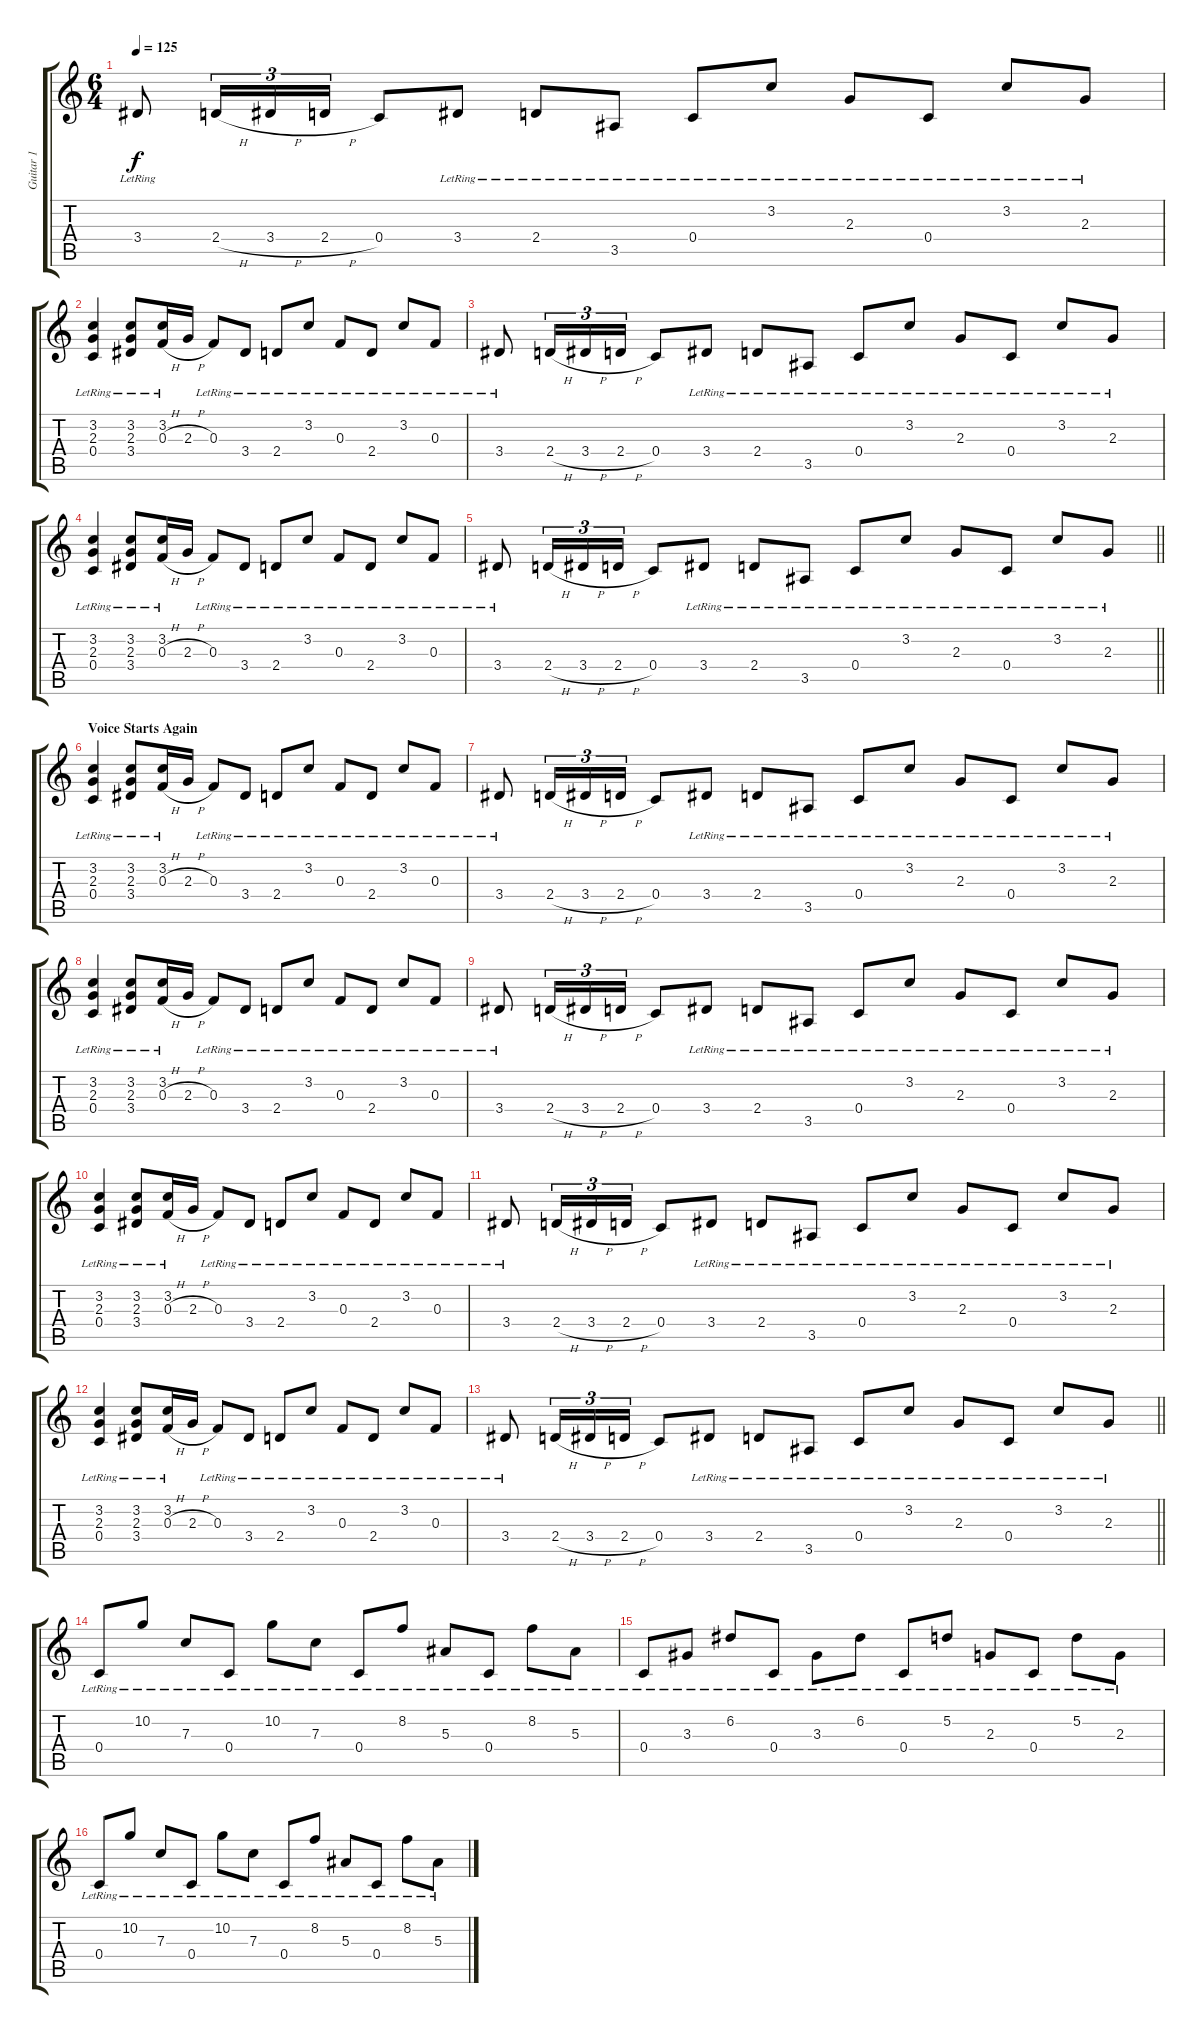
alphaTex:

\track ("Guitar 1" "Guitar 1") {instrument acousticguitarsteel}
\staff {score tabs}
\tuning (D4 A3 F3 C3 G2 D2) {hide}
\ts (6 4)
\tempo 125
\clef g2
\ks c
3.4{lr}.8{dy f} 2.4{h}.16{tu (3 2)} 3.4{h}.16{tu (3 2)} 2.4{h}.16{tu (3 2)} 0.4.8 3.4{lr}.8 2.4{lr}.8 3.5{lr}.8 0.4{lr}.8 3.2{lr}.8 2.3{lr}.8 0.4{lr}.8 3.2{lr}.8 2.3{lr}.8 |
(3.2{lr} 2.3{lr} 0.4{lr}).4 (3.2{lr} 2.3{lr} 3.4{lr}).8 (3.2{lr} 0.3{h}).16 2.3{h}.16 0.3{lr}.8 3.4{lr}.8 2.4{lr}.8 3.2{lr}.8 0.3{lr}.8 2.4{lr}.8 3.2{lr}.8 0.3{lr}.8 |
3.4{lr}.8 2.4{h}.16{tu (3 2)} 3.4{h}.16{tu (3 2)} 2.4{h}.16{tu (3 2)} 0.4.8 3.4{lr}.8 2.4{lr}.8 3.5{lr}.8 0.4{lr}.8 3.2{lr}.8 2.3{lr}.8 0.4{lr}.8 3.2{lr}.8 2.3{lr}.8 |
(3.2{lr} 2.3{lr} 0.4{lr}).4 (3.2{lr} 2.3{lr} 3.4{lr}).8 (3.2{lr} 0.3{h}).16 2.3{h}.16 0.3{lr}.8 3.4{lr}.8 2.4{lr}.8 3.2{lr}.8 0.3{lr}.8 2.4{lr}.8 3.2{lr}.8 0.3{lr}.8 |
\barLineRight lightlight
3.4{lr}.8 2.4{h}.16{tu (3 2)} 3.4{h}.16{tu (3 2)} 2.4{h}.16{tu (3 2)} 0.4.8 3.4{lr}.8 2.4{lr}.8 3.5{lr}.8 0.4{lr}.8 3.2{lr}.8 2.3{lr}.8 0.4{lr}.8 3.2{lr}.8 2.3{lr}.8 |
\section ("" "Voice Starts Again")
(3.2{lr} 2.3{lr} 0.4{lr}).4 (3.2{lr} 2.3{lr} 3.4{lr}).8 (3.2{lr} 0.3{h}).16 2.3{h}.16 0.3{lr}.8 3.4{lr}.8 2.4{lr}.8 3.2{lr}.8 0.3{lr}.8 2.4{lr}.8 3.2{lr}.8 0.3{lr}.8 |
3.4{lr}.8 2.4{h}.16{tu (3 2)} 3.4{h}.16{tu (3 2)} 2.4{h}.16{tu (3 2)} 0.4.8 3.4{lr}.8 2.4{lr}.8 3.5{lr}.8 0.4{lr}.8 3.2{lr}.8 2.3{lr}.8 0.4{lr}.8 3.2{lr}.8 2.3{lr}.8 |
(3.2{lr} 2.3{lr} 0.4{lr}).4 (3.2{lr} 2.3{lr} 3.4{lr}).8 (3.2{lr} 0.3{h}).16 2.3{h}.16 0.3{lr}.8 3.4{lr}.8 2.4{lr}.8 3.2{lr}.8 0.3{lr}.8 2.4{lr}.8 3.2{lr}.8 0.3{lr}.8 |
3.4{lr}.8 2.4{h}.16{tu (3 2)} 3.4{h}.16{tu (3 2)} 2.4{h}.16{tu (3 2)} 0.4.8 3.4{lr}.8 2.4{lr}.8 3.5{lr}.8 0.4{lr}.8 3.2{lr}.8 2.3{lr}.8 0.4{lr}.8 3.2{lr}.8 2.3{lr}.8 |
(3.2{lr} 2.3{lr} 0.4{lr}).4 (3.2{lr} 2.3{lr} 3.4{lr}).8 (3.2{lr} 0.3{h}).16 2.3{h}.16 0.3{lr}.8 3.4{lr}.8 2.4{lr}.8 3.2{lr}.8 0.3{lr}.8 2.4{lr}.8 3.2{lr}.8 0.3{lr}.8 |
3.4{lr}.8 2.4{h}.16{tu (3 2)} 3.4{h}.16{tu (3 2)} 2.4{h}.16{tu (3 2)} 0.4.8 3.4{lr}.8 2.4{lr}.8 3.5{lr}.8 0.4{lr}.8 3.2{lr}.8 2.3{lr}.8 0.4{lr}.8 3.2{lr}.8 2.3{lr}.8 |
(3.2{lr} 2.3{lr} 0.4{lr}).4 (3.2{lr} 2.3{lr} 3.4{lr}).8 (3.2{lr} 0.3{h}).16 2.3{h}.16 0.3{lr}.8 3.4{lr}.8 2.4{lr}.8 3.2{lr}.8 0.3{lr}.8 2.4{lr}.8 3.2{lr}.8 0.3{lr}.8 |
\barLineRight lightlight
3.4{lr}.8 2.4{h}.16{tu (3 2)} 3.4{h}.16{tu (3 2)} 2.4{h}.16{tu (3 2)} 0.4.8 3.4{lr}.8 2.4{lr}.8 3.5{lr}.8 0.4{lr}.8 3.2{lr}.8 2.3{lr}.8 0.4{lr}.8 3.2{lr}.8 2.3{lr}.8 |
0.4{lr}.8 10.2{lr}.8 7.3{lr}.8 0.4{lr}.8 10.2{lr}.8 7.3{lr}.8 0.4{lr}.8 8.2{lr}.8 5.3{lr}.8 0.4{lr}.8 8.2{lr}.8 5.3{lr}.8 |
0.4{lr}.8 3.3{lr}.8 6.2{lr}.8 0.4{lr}.8 3.3{lr}.8 6.2{lr}.8 0.4{lr}.8 5.2{lr}.8 2.3{lr}.8 0.4{lr}.8 5.2{lr}.8 2.3{lr}.8 |
0.4{lr}.8 10.2{lr}.8 7.3{lr}.8 0.4{lr}.8 10.2{lr}.8 7.3{lr}.8 0.4{lr}.8 8.2{lr}.8 5.3{lr}.8 0.4{lr}.8 8.2{lr}.8 5.3{lr}.8
